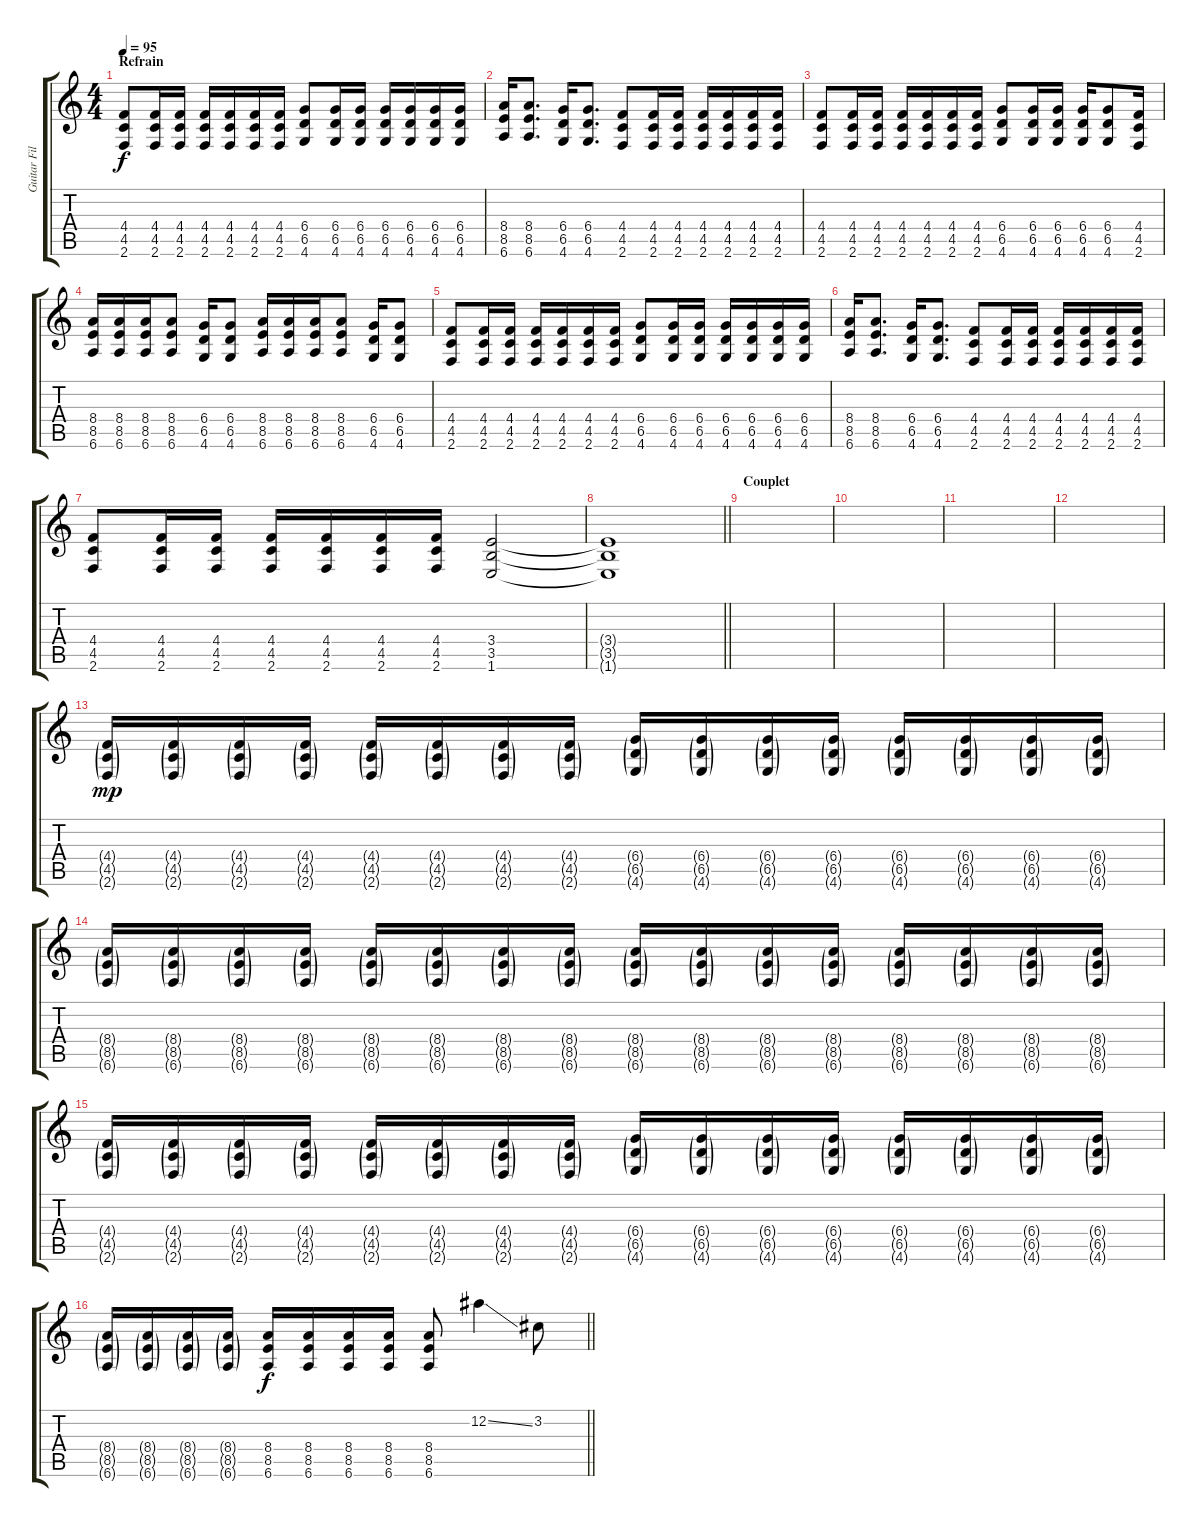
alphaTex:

\track ("Guitar Fills" "Guitar Fil") {instrument overdrivenguitar}
\staff {score tabs}
\tuning (Eb4 Bb3 Gb3 Db3 Ab2 Eb2) {hide}
\ts (4 4)
\section ("" "Refrain")
\tempo 95
\clef g2
\ks c
(4.4 4.5 2.6).8{dy f} (4.4 4.5 2.6).16 (4.4 4.5 2.6).16 (4.4 4.5 2.6).16 (4.4 4.5 2.6).16 (4.4 4.5 2.6).16 (4.4 4.5 2.6).16 (6.4 6.5 4.6).8 (6.4 6.5 4.6).16 (6.4 6.5 4.6).16 (6.4 6.5 4.6).16 (6.4 6.5 4.6).16 (6.4 6.5 4.6).16 (6.4 6.5 4.6).16 |
(8.4 8.5 6.6).16 (8.4 8.5 6.6).8{d} (6.4 6.5 4.6).16 (6.4 6.5 4.6).8{d} (4.4 4.5 2.6).8 (4.4 4.5 2.6).16 (4.4 4.5 2.6).16 (4.4 4.5 2.6).16 (4.4 4.5 2.6).16 (4.4 4.5 2.6).16 (4.4 4.5 2.6).16 |
(4.4 4.5 2.6).8 (4.4 4.5 2.6).16 (4.4 4.5 2.6).16 (4.4 4.5 2.6).16 (4.4 4.5 2.6).16 (4.4 4.5 2.6).16 (4.4 4.5 2.6).16 (6.4 6.5 4.6).8 (6.4 6.5 4.6).16 (6.4 6.5 4.6).16 (6.4 6.5 4.6).16 (6.4 6.5 4.6).8 (4.4 4.5 2.6).16 |
(8.4 8.5 6.6).16 (8.4 8.5 6.6).16 (8.4 8.5 6.6).16 (8.4 8.5 6.6).8 (6.4 6.5 4.6).16 (6.4 6.5 4.6).8 (8.4 8.5 6.6).16 (8.4 8.5 6.6).16 (8.4 8.5 6.6).16 (8.4 8.5 6.6).8 (6.4 6.5 4.6).16 (6.4 6.5 4.6).8 |
(4.4 4.5 2.6).8 (4.4 4.5 2.6).16 (4.4 4.5 2.6).16 (4.4 4.5 2.6).16 (4.4 4.5 2.6).16 (4.4 4.5 2.6).16 (4.4 4.5 2.6).16 (6.4 6.5 4.6).8 (6.4 6.5 4.6).16 (6.4 6.5 4.6).16 (6.4 6.5 4.6).16 (6.4 6.5 4.6).16 (6.4 6.5 4.6).16 (6.4 6.5 4.6).16 |
(8.4 8.5 6.6).16 (8.4 8.5 6.6).8{d} (6.4 6.5 4.6).16 (6.4 6.5 4.6).8{d} (4.4 4.5 2.6).8 (4.4 4.5 2.6).16 (4.4 4.5 2.6).16 (4.4 4.5 2.6).16 (4.4 4.5 2.6).16 (4.4 4.5 2.6).16 (4.4 4.5 2.6).16 |
(4.4 4.5 2.6).8 (4.4 4.5 2.6).16 (4.4 4.5 2.6).16 (4.4 4.5 2.6).16 (4.4 4.5 2.6).16 (4.4 4.5 2.6).16 (4.4 4.5 2.6).16 (3.4 3.5 1.6).2 |
\barLineRight lightlight
(3.4{t} 3.5{t} 1.6{t}).1 |
\section ("" "Couplet")
|
|
|
|
(4.4{g} 4.5{g} 2.6{g}).16{dy mp} (4.4{g} 4.5{g} 2.6{g}).16 (4.4{g} 4.5{g} 2.6{g}).16 (4.4{g} 4.5{g} 2.6{g}).16 (4.4{g} 4.5{g} 2.6{g}).16 (4.4{g} 4.5{g} 2.6{g}).16 (4.4{g} 4.5{g} 2.6{g}).16 (4.4{g} 4.5{g} 2.6{g}).16 (6.4{g} 6.5{g} 4.6{g}).16 (6.4{g} 6.5{g} 4.6{g}).16 (6.4{g} 6.5{g} 4.6{g}).16 (6.4{g} 6.5{g} 4.6{g}).16 (6.4{g} 6.5{g} 4.6{g}).16 (6.4{g} 6.5{g} 4.6{g}).16 (6.4{g} 6.5{g} 4.6{g}).16 (6.4{g} 6.5{g} 4.6{g}).16 |
(8.4{g} 8.5{g} 6.6{g}).16 (8.4{g} 8.5{g} 6.6{g}).16 (8.4{g} 8.5{g} 6.6{g}).16 (8.4{g} 8.5{g} 6.6{g}).16 (8.4{g} 8.5{g} 6.6{g}).16 (8.4{g} 8.5{g} 6.6{g}).16 (8.4{g} 8.5{g} 6.6{g}).16 (8.4{g} 8.5{g} 6.6{g}).16 (8.4{g} 8.5{g} 6.6{g}).16 (8.4{g} 8.5{g} 6.6{g}).16 (8.4{g} 8.5{g} 6.6{g}).16 (8.4{g} 8.5{g} 6.6{g}).16 (8.4{g} 8.5{g} 6.6{g}).16 (8.4{g} 8.5{g} 6.6{g}).16 (8.4{g} 8.5{g} 6.6{g}).16 (8.4{g} 8.5{g} 6.6{g}).16 |
(4.4{g} 4.5{g} 2.6{g}).16 (4.4{g} 4.5{g} 2.6{g}).16 (4.4{g} 4.5{g} 2.6{g}).16 (4.4{g} 4.5{g} 2.6{g}).16 (4.4{g} 4.5{g} 2.6{g}).16 (4.4{g} 4.5{g} 2.6{g}).16 (4.4{g} 4.5{g} 2.6{g}).16 (4.4{g} 4.5{g} 2.6{g}).16 (6.4{g} 6.5{g} 4.6{g}).16 (6.4{g} 6.5{g} 4.6{g}).16 (6.4{g} 6.5{g} 4.6{g}).16 (6.4{g} 6.5{g} 4.6{g}).16 (6.4{g} 6.5{g} 4.6{g}).16 (6.4{g} 6.5{g} 4.6{g}).16 (6.4{g} 6.5{g} 4.6{g}).16 (6.4{g} 6.5{g} 4.6{g}).16 |
\barLineRight lightlight
(8.4{g} 8.5{g} 6.6{g}).16 (8.4{g} 8.5{g} 6.6{g}).16 (8.4{g} 8.5{g} 6.6{g}).16 (8.4{g} 8.5{g} 6.6{g}).16 (8.4 8.5 6.6).16{dy f} (8.4 8.5 6.6).16 (8.4 8.5 6.6).16 (8.4 8.5 6.6).16 (8.4 8.5 6.6).8 12.2{ss}.4 3.2.8
